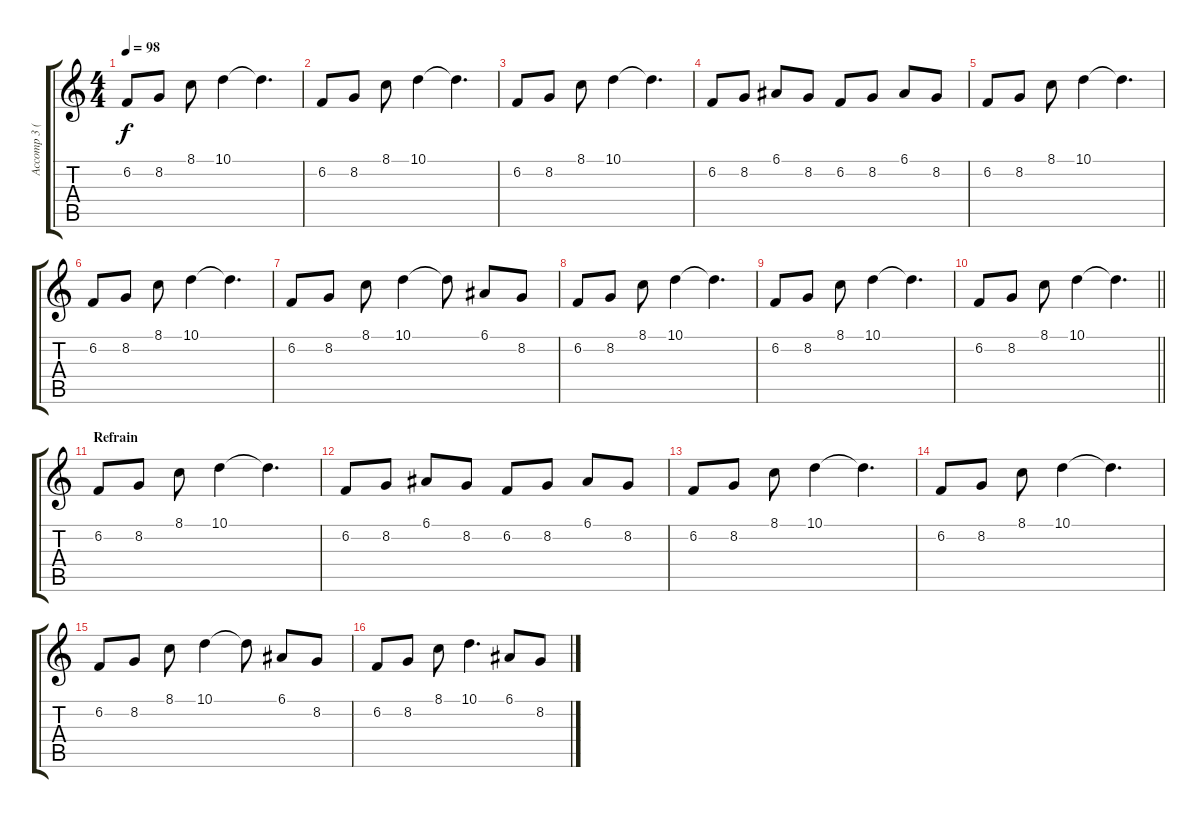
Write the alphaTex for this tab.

\track ("Accomp 3 (Whistle)" "Accomp 3 (") {instrument whistle}
\staff {score tabs}
\tuning (E4 B3 G3 D3 A2 E2) {hide}
\ts (4 4)
\tempo 98
\clef g2
\ks c
6.2.8{dy f} 8.2.8 8.1.8 10.1.4 10.1{t}.4{d} |
6.2.8 8.2.8 8.1.8 10.1.4 10.1{t}.4{d} |
6.2.8 8.2.8 8.1.8 10.1.4 10.1{t}.4{d} |
6.2.8 8.2.8 6.1.8 8.2.8 6.2.8 8.2.8 6.1.8 8.2.8 |
6.2.8 8.2.8 8.1.8 10.1.4 10.1{t}.4{d} |
6.2.8 8.2.8 8.1.8 10.1.4 10.1{t}.4{d} |
6.2.8 8.2.8 8.1.8 10.1.4 10.1{t}.8 6.1.8 8.2.8 |
6.2.8 8.2.8 8.1.8 10.1.4 10.1{t}.4{d} |
6.2.8 8.2.8 8.1.8 10.1.4 10.1{t}.4{d} |
\barLineRight lightlight
6.2.8 8.2.8 8.1.8 10.1.4 10.1{t}.4{d} |
\section ("" "Refrain")
6.2.8 8.2.8 8.1.8 10.1.4 10.1{t}.4{d} |
6.2.8 8.2.8 6.1.8 8.2.8 6.2.8 8.2.8 6.1.8 8.2.8 |
6.2.8 8.2.8 8.1.8 10.1.4 10.1{t}.4{d} |
6.2.8 8.2.8 8.1.8 10.1.4 10.1{t}.4{d} |
6.2.8 8.2.8 8.1.8 10.1.4 10.1{t}.8 6.1.8 8.2.8 |
6.2.8 8.2.8 8.1.8 10.1.4{d} 6.1.8 8.2.8
